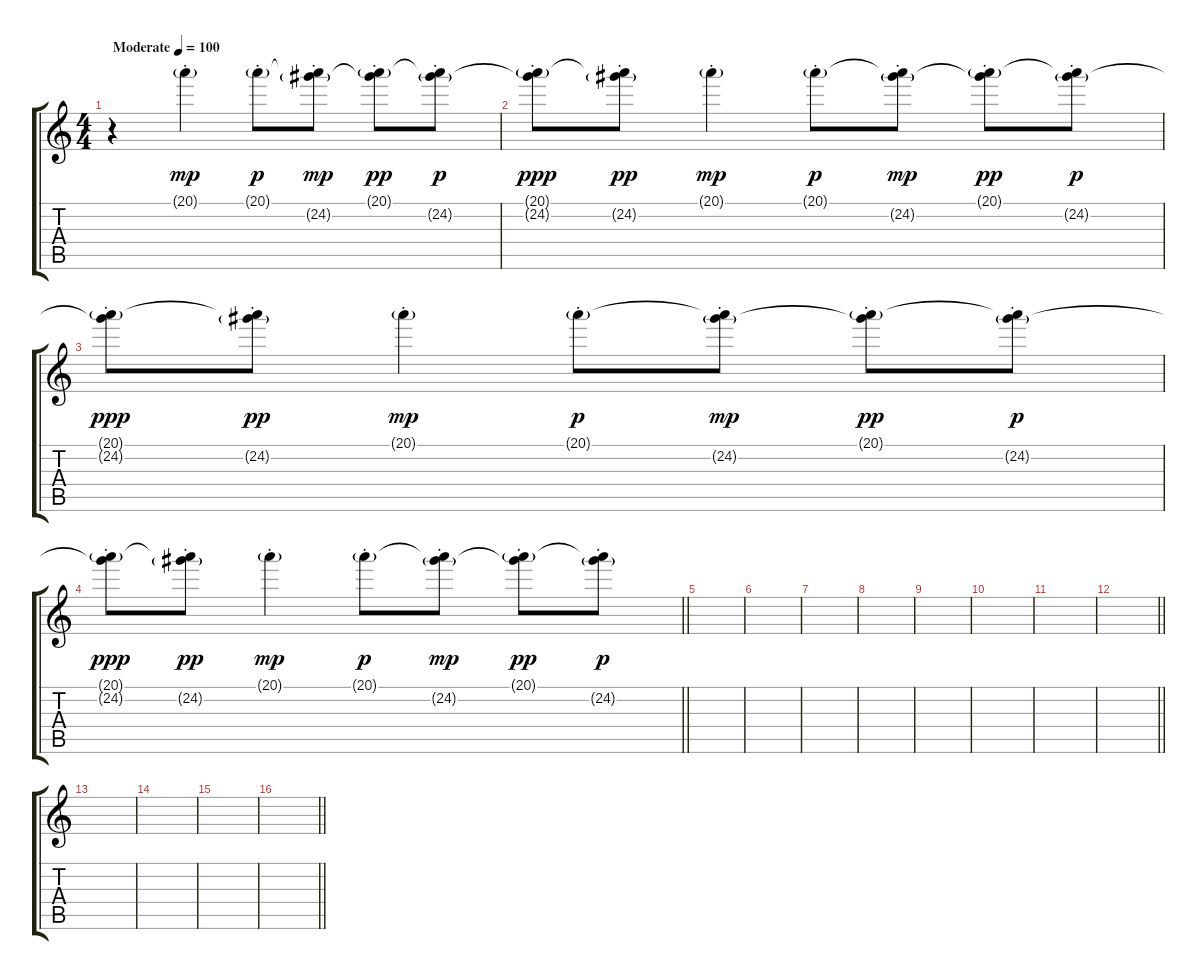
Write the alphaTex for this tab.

\track "" {instrument electricguitarclean}
\staff {score tabs}
\tuning (Db4 Ab3 E3 B2 Gb2 B1) {hide}
\ts (4 4)
\tempo (100 "Moderate")
\clef g2
\ks c
r.4{dy mp instrument electricguitarclean} 20.1{g st}.4 20.1{g st}.8{dy p} (20.1{t} 24.2{g st}).8{dy mp balance 16} (20.1{g st} 24.2{t}).8{dy pp balance 0} (20.1{t} 24.2{g st}).8{dy p balance 16} |
(20.1{g st} 24.2{t}).8{dy ppp balance 0} (20.1{t} 24.2{g st}).8{dy pp balance 0} 20.1{g st}.4{dy mp balance 0} 20.1{g st}.8{dy p} (20.1{t} 24.2{g st}).8{dy mp balance 16} (20.1{g st} 24.2{t}).8{dy pp balance 0} (20.1{t} 24.2{g st}).8{dy p balance 16} |
(20.1{g st} 24.2{t}).8{dy ppp balance 0} (20.1{t} 24.2{g st}).8{dy pp balance 0} 20.1{g st}.4{dy mp balance 0} 20.1{g st}.8{dy p} (20.1{t} 24.2{g st}).8{dy mp balance 16} (20.1{g st} 24.2{t}).8{dy pp balance 0} (20.1{t} 24.2{g st}).8{dy p balance 16} |
\barLineRight lightlight
(20.1{g st} 24.2{t}).8{dy ppp balance 0} (20.1{t} 24.2{g st}).8{dy pp balance 0} 20.1{g st}.4{dy mp balance 0} 20.1{g st}.8{dy p} (20.1{t} 24.2{g st}).8{dy mp balance 16} (20.1{g st} 24.2{t}).8{dy pp balance 0} (20.1{t} 24.2{g st}).8{dy p balance 16} |
|
|
|
|
|
|
|
\barLineRight lightlight
|
|
|
|
\barLineRight lightlight
